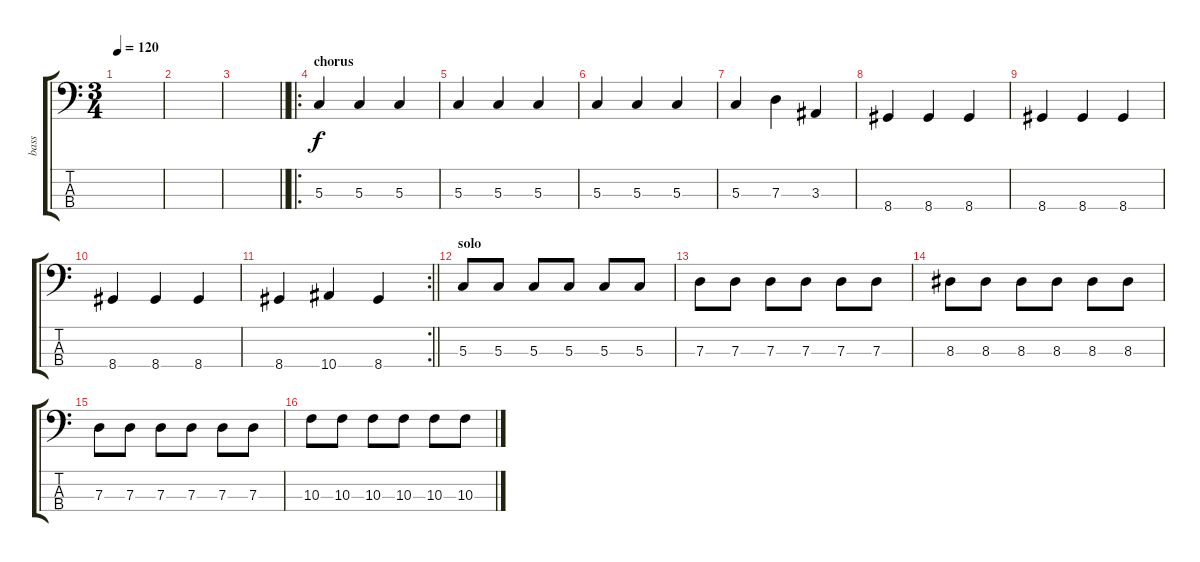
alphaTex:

\track ("bass" "bass") {instrument electricbassfinger}
\staff {score tabs}
\tuning (F2 C2 G1 C1) {hide}
\ts (3 4)
\tempo 120
\clef f4
\ks c
|
|
\barLineRight lightlight
|
\ro
\section ("" "chorus")
5.3.4 5.3.4 5.3.4 |
5.3.4 5.3.4 5.3.4 |
5.3.4 5.3.4 5.3.4 |
5.3.4 7.3.4 3.3.4 |
8.4.4 8.4.4 8.4.4 |
8.4.4 8.4.4 8.4.4 |
8.4.4 8.4.4 8.4.4 |
\rc 2
\barLineRight lightlight
8.4.4 10.4.4 8.4.4 |
\section ("" "solo ")
5.3.8 5.3.8 5.3.8 5.3.8 5.3.8 5.3.8 |
7.3.8 7.3.8 7.3.8 7.3.8 7.3.8 7.3.8 |
8.3.8 8.3.8 8.3.8 8.3.8 8.3.8 8.3.8 |
7.3.8 7.3.8 7.3.8 7.3.8 7.3.8 7.3.8 |
10.3.8 10.3.8 10.3.8 10.3.8 10.3.8 10.3.8
